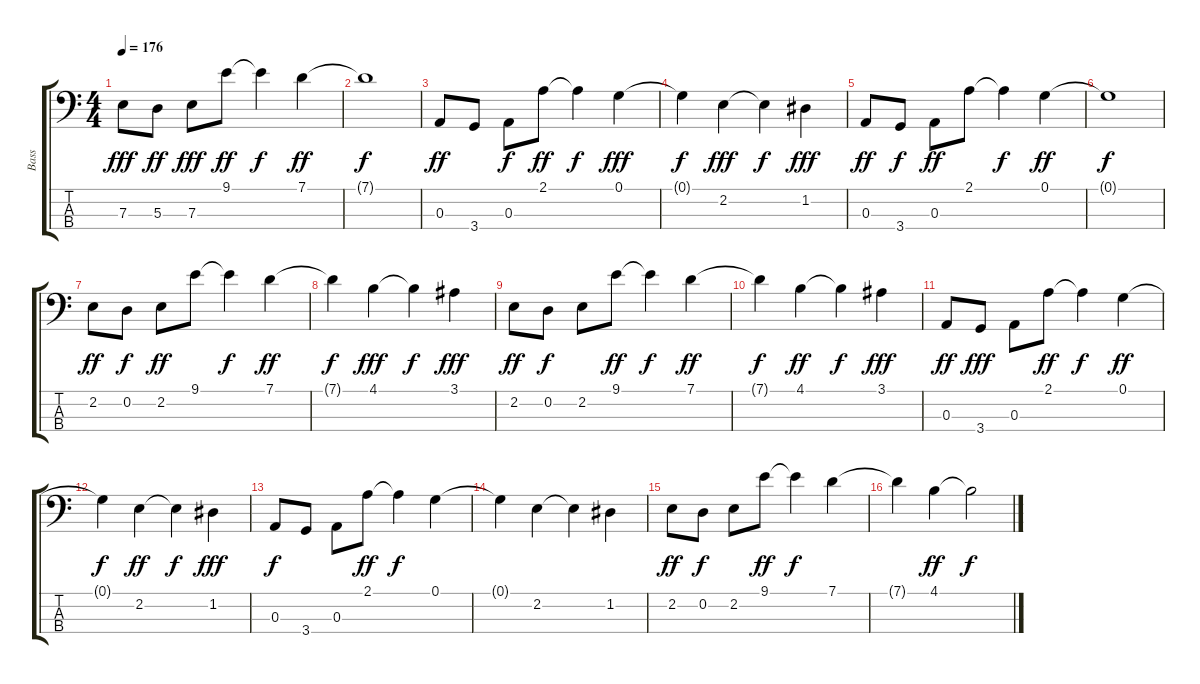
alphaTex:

\track ("Bass" "Bass") {instrument electricbasspick}
\staff {score tabs}
\tuning (G2 D2 A1 E1) {hide}
\ts (4 4)
\tempo 176
\clef f4
\ks c
7.3.8{dy fff} 5.3.8{dy ff} 7.3.8{dy fff} 9.1.8{dy ff} 9.1{t}.4{dy f} 7.1.4{dy ff} |
7.1{t}.1{dy f} |
0.3.8{dy ff} 3.4.8 0.3.8{dy f} 2.1.8{dy ff} 2.1{t}.4{dy f} 0.1.4{dy fff} |
0.1{t}.4{dy f} 2.2.4{dy fff} 2.2{t}.4{dy f} 1.2.4{dy fff} |
0.3.8{dy ff} 3.4.8{dy f} 0.3.8{dy ff} 2.1.8 2.1{t}.4{dy f} 0.1.4{dy ff} |
0.1{t}.1{dy f} |
2.2.8{dy ff} 0.2.8{dy f} 2.2.8{dy ff} 9.1.8 9.1{t}.4{dy f} 7.1.4{dy ff} |
7.1{t}.4{dy f} 4.1.4{dy fff} 4.1{t}.4{dy f} 3.1.4{dy fff} |
2.2.8{dy ff} 0.2.8{dy f} 2.2.8 9.1.8{dy ff} 9.1{t}.4{dy f} 7.1.4{dy ff} |
7.1{t}.4{dy f} 4.1.4{dy ff} 4.1{t}.4{dy f} 3.1.4{dy fff} |
0.3.8{dy ff} 3.4.8{dy fff} 0.3.8 2.1.8{dy ff} 2.1{t}.4{dy f} 0.1.4{dy ff} |
0.1{t}.4{dy f} 2.2.4{dy ff} 2.2{t}.4{dy f} 1.2.4{dy fff} |
0.3.8{dy f} 3.4.8 0.3.8 2.1.8{dy ff} 2.1{t}.4{dy f} 0.1.4 |
0.1{t}.4 2.2.4 2.2{t}.4 1.2.4 |
2.2.8{dy ff} 0.2.8{dy f} 2.2.8 9.1.8{dy ff} 9.1{t}.4{dy f} 7.1.4 |
7.1{t}.4 4.1.4{dy ff} 4.1{t}.2{dy f}
